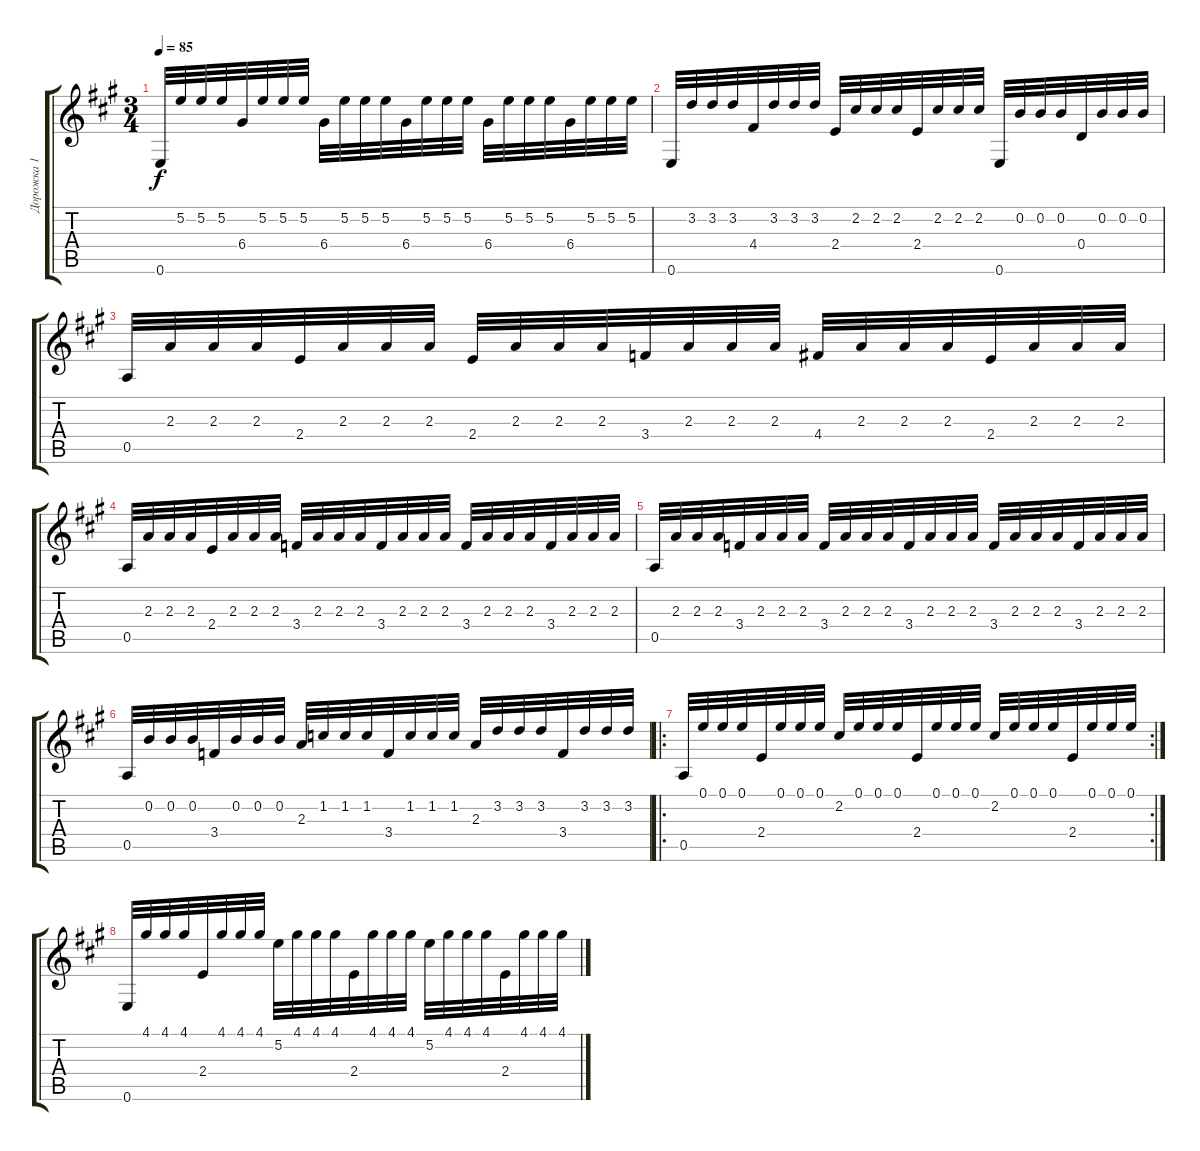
\track ("Дорожка 1" "Дорожка 1") {instrument acousticguitarnylon}
\staff {score tabs}
\tuning (E4 B3 G3 D3 A2 E2) {hide}
\ts (3 4)
\tempo 85
\clef g2
\ks a
0.6.32{dy f} 5.2.32 5.2.32 5.2.32 6.4.32 5.2.32 5.2.32 5.2.32 6.4.32 5.2.32 5.2.32 5.2.32 6.4.32 5.2.32 5.2.32 5.2.32 6.4.32 5.2.32 5.2.32 5.2.32 6.4.32 5.2.32 5.2.32 5.2.32 |
0.6.32 3.2.32 3.2.32 3.2.32 4.4.32 3.2.32 3.2.32 3.2.32 2.4.32 2.2.32 2.2.32 2.2.32 2.4.32 2.2.32 2.2.32 2.2.32 0.6.32 0.2.32 0.2.32 0.2.32 0.4.32 0.2.32 0.2.32 0.2.32 |
0.5.32 2.3.32 2.3.32 2.3.32 2.4.32 2.3.32 2.3.32 2.3.32 2.4.32 2.3.32 2.3.32 2.3.32 3.4.32 2.3.32 2.3.32 2.3.32 4.4.32 2.3.32 2.3.32 2.3.32 2.4.32 2.3.32 2.3.32 2.3.32 |
0.5.32 2.3.32 2.3.32 2.3.32 2.4.32 2.3.32 2.3.32 2.3.32 3.4.32 2.3.32 2.3.32 2.3.32 3.4.32 2.3.32 2.3.32 2.3.32 3.4.32 2.3.32 2.3.32 2.3.32 3.4.32 2.3.32 2.3.32 2.3.32 |
0.5.32 2.3.32 2.3.32 2.3.32 3.4.32 2.3.32 2.3.32 2.3.32 3.4.32 2.3.32 2.3.32 2.3.32 3.4.32 2.3.32 2.3.32 2.3.32 3.4.32 2.3.32 2.3.32 2.3.32 3.4.32 2.3.32 2.3.32 2.3.32 |
0.5.32 0.2.32 0.2.32 0.2.32 3.4.32 0.2.32 0.2.32 0.2.32 2.3.32 1.2.32 1.2.32 1.2.32 3.4.32 1.2.32 1.2.32 1.2.32 2.3.32 3.2.32 3.2.32 3.2.32 3.4.32 3.2.32 3.2.32 3.2.32 |
\ro
\rc 2
0.5.32 0.1.32 0.1.32 0.1.32 2.4.32 0.1.32 0.1.32 0.1.32 2.2.32 0.1.32 0.1.32 0.1.32 2.4.32 0.1.32 0.1.32 0.1.32 2.2.32 0.1.32 0.1.32 0.1.32 2.4.32 0.1.32 0.1.32 0.1.32 |
0.6.32 4.1.32 4.1.32 4.1.32 2.4.32 4.1.32 4.1.32 4.1.32 5.2.32 4.1.32 4.1.32 4.1.32 2.4.32 4.1.32 4.1.32 4.1.32 5.2.32 4.1.32 4.1.32 4.1.32 2.4.32 4.1.32 4.1.32 4.1.32
